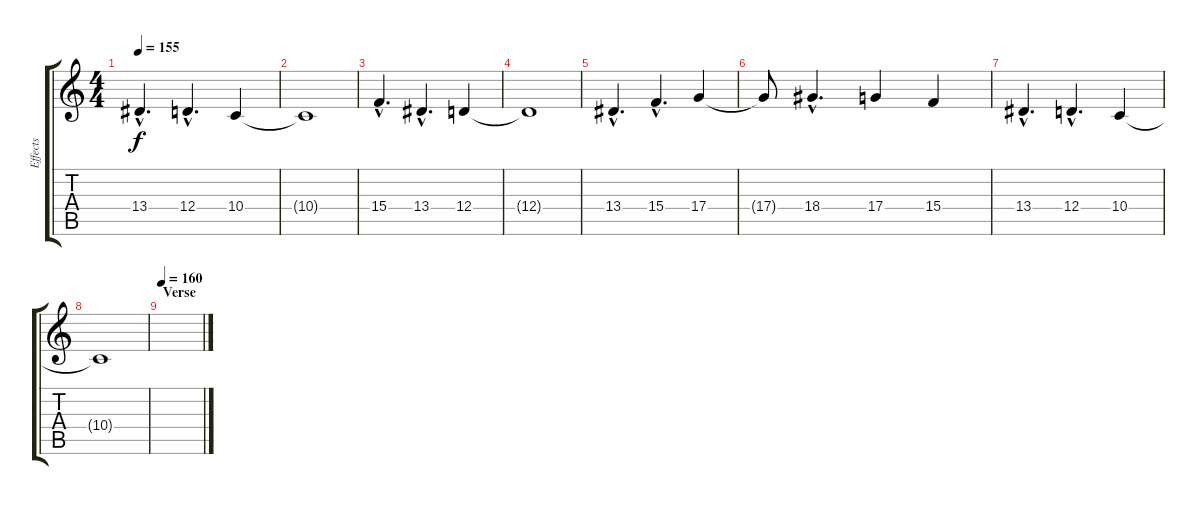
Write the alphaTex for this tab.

\track ("Effects" "Effects") {instrument cello}
\staff {score tabs}
\tuning (E4 B3 G3 D3 A2 E2) {hide}
\ts (4 4)
\tempo 155
\clef g2
\ks c
13.4{hac}.4{d dy f} 12.4{hac}.4{d} 10.4.4 |
10.4{t}.1 |
15.4{hac}.4{d} 13.4{hac}.4{d} 12.4.4 |
12.4{t}.1 |
13.4{hac}.4{d} 15.4{hac}.4{d} 17.4.4 |
17.4{t}.8 18.4{hac}.4{d} 17.4.4 15.4.4 |
13.4{hac}.4{d} 12.4{hac}.4{d} 10.4.4 |
10.4{t}.1 |
\section ("" "Verse")
\tempo 160
